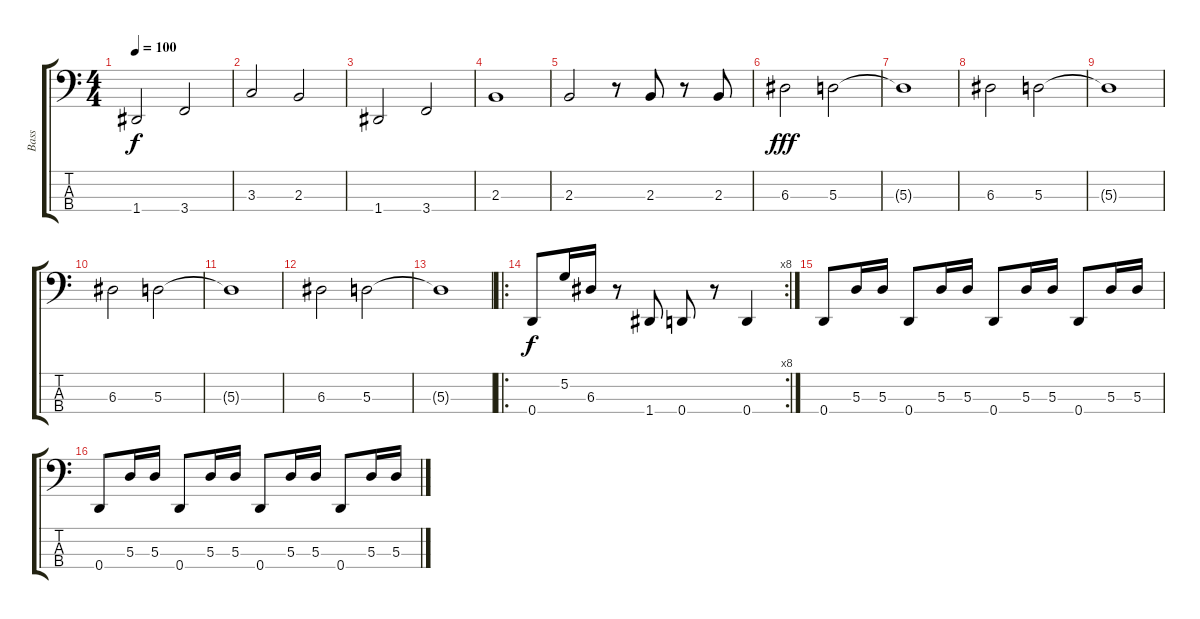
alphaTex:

\track ("Bass" "Bass") {instrument electricbassfinger}
\staff {score tabs}
\tuning (G2 D2 A1 D1) {hide}
\ts (4 4)
\tempo 100
\clef f4
\ks c
1.4.2{dy f} 3.4.2 |
3.3.2 2.3.2 |
1.4.2 3.4.2 |
2.3.1 |
2.3.2 r.8 2.3.8 r.8 2.3.8 |
6.3.2{dy fff} 5.3.2 |
5.3{t}.1 |
6.3.2 5.3.2 |
5.3{t}.1 |
6.3.2 5.3.2 |
5.3{t}.1 |
6.3.2 5.3.2 |
5.3{t}.1 |
\ro
\rc 8
0.4.8{dy f} 5.2.16 6.3.16 r.8 1.4.8 0.4.8 r.8 0.4.4 |
0.4.8 5.3.16 5.3.16 0.4.8 5.3.16 5.3.16 0.4.8 5.3.16 5.3.16 0.4.8 5.3.16 5.3.16 |
0.4.8 5.3.16 5.3.16 0.4.8 5.3.16 5.3.16 0.4.8 5.3.16 5.3.16 0.4.8 5.3.16 5.3.16
